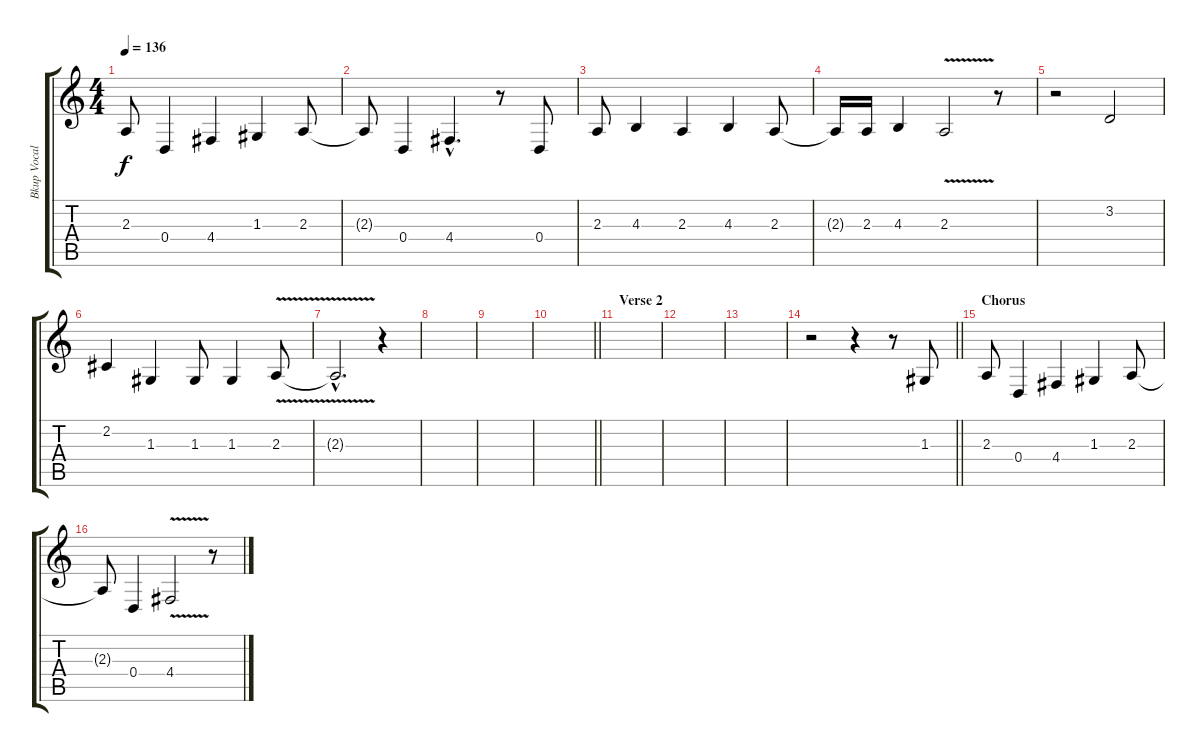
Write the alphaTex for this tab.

\track ("Bkup Vocals" "Bkup Vocal") {instrument clarinet}
\staff {score tabs}
\tuning (E4 B3 G3 D3 A2 E2) {hide}
\ts (4 4)
\tempo 136
\clef g2
\ks c
2.3.8{dy f} 0.4.4 4.4.4 1.3.4 2.3.8 |
2.3{t}.8 0.4.4 4.4{hac}.4{d} r.8 0.4.8 |
2.3.8 4.3.4 2.3.4 4.3.4 2.3.8 |
2.3{t}.16 2.3.16 4.3.4 2.3{v}.2 r.8 |
r.2 3.2.2 |
2.2.4 1.3.4 1.3.8 1.3.4 2.3{v}.8 |
2.3{hac t}.2{d} r.4 |
|
|
\barLineRight lightlight
|
\section ("" "Verse 2")
|
|
|
\barLineRight lightlight
r.2 r.4 r.8 1.3.8 |
\section ("" "Chorus")
2.3.8 0.4.4 4.4.4 1.3.4 2.3.8 |
2.3{t}.8 0.4.4 4.4{v}.2 r.8
